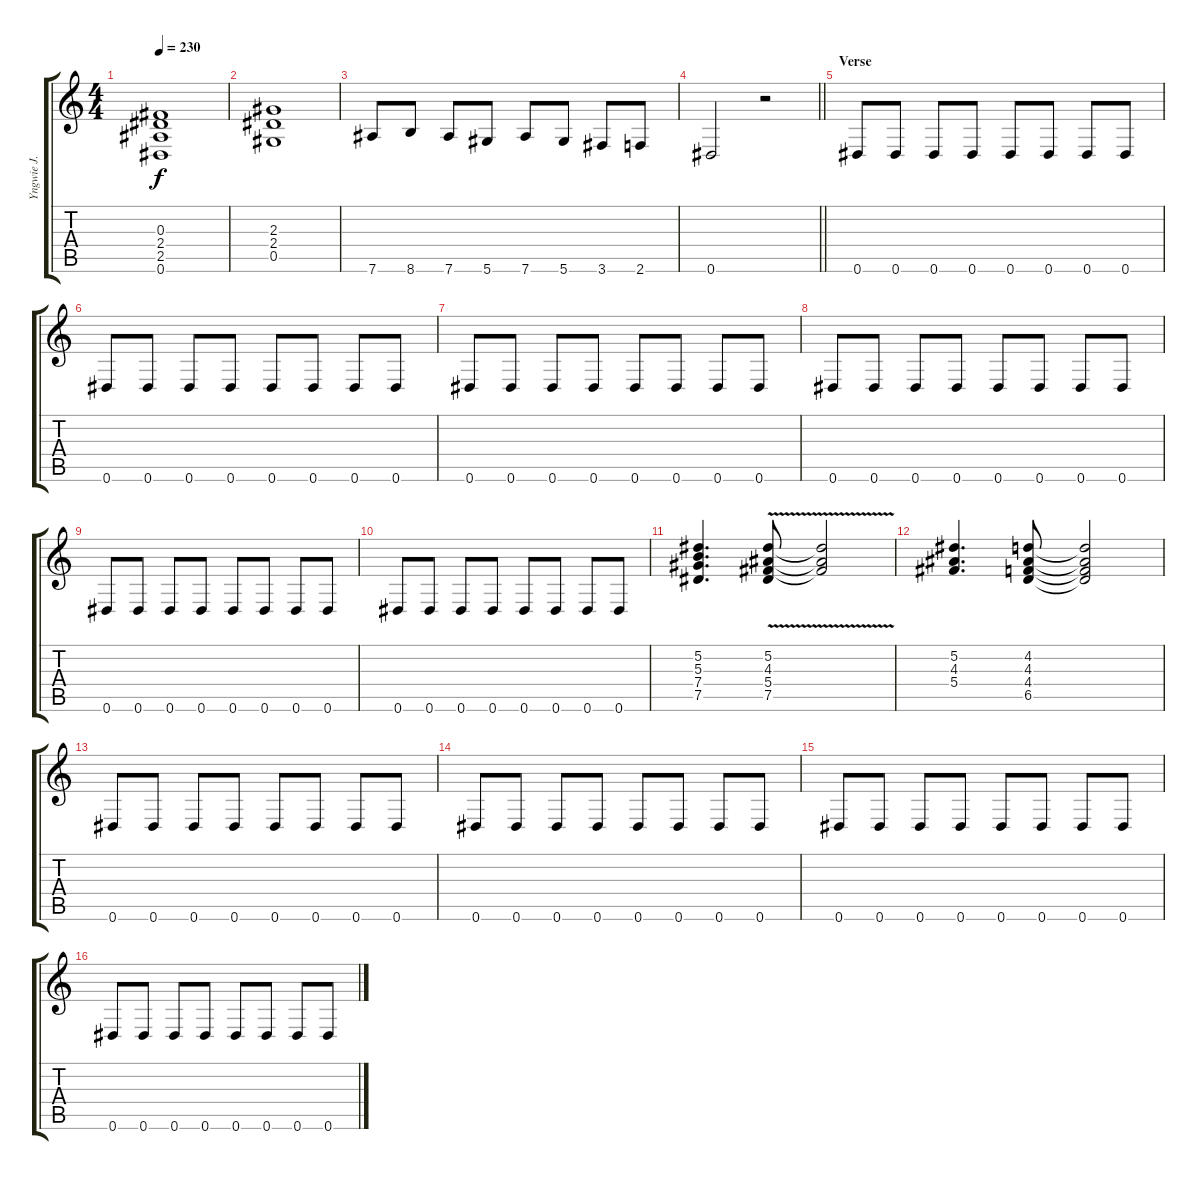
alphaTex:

\track ("Yngwie J. Malmsteen" "Yngwie J. ") {instrument distortionguitar}
\staff {score tabs}
\tuning (Eb4 Bb3 Gb3 Db3 Ab2 Eb2) {hide}
\ts (4 4)
\tempo 230
\clef g2
\ks c
(0.3 2.4 2.5 0.6).1{dy f} |
(2.3 2.4 0.5).1 |
7.6.8 8.6.8 7.6.8 5.6.8 7.6.8 5.6.8 3.6.8 2.6.8 |
\barLineRight lightlight
0.6.2 r.2 |
\section ("" "Verse")
0.6.8 0.6.8 0.6.8 0.6.8 0.6.8 0.6.8 0.6.8 0.6.8 |
0.6.8 0.6.8 0.6.8 0.6.8 0.6.8 0.6.8 0.6.8 0.6.8 |
0.6.8 0.6.8 0.6.8 0.6.8 0.6.8 0.6.8 0.6.8 0.6.8 |
0.6.8 0.6.8 0.6.8 0.6.8 0.6.8 0.6.8 0.6.8 0.6.8 |
0.6.8 0.6.8 0.6.8 0.6.8 0.6.8 0.6.8 0.6.8 0.6.8 |
0.6.8 0.6.8 0.6.8 0.6.8 0.6.8 0.6.8 0.6.8 0.6.8 |
(5.2 5.3 7.4 7.5).4{d} (5.2{v} 4.3{v} 5.4{v} 7.5).8 (5.2{t} 4.3{t} 5.4{t}).2 |
(5.2 4.3 5.4).4{d} (4.2 4.3 4.4 6.5).8 (4.2{t} 4.3{t} 4.4{t} 6.5{t}).2 |
0.6.8 0.6.8 0.6.8 0.6.8 0.6.8 0.6.8 0.6.8 0.6.8 |
0.6.8 0.6.8 0.6.8 0.6.8 0.6.8 0.6.8 0.6.8 0.6.8 |
0.6.8 0.6.8 0.6.8 0.6.8 0.6.8 0.6.8 0.6.8 0.6.8 |
0.6.8 0.6.8 0.6.8 0.6.8 0.6.8 0.6.8 0.6.8 0.6.8
